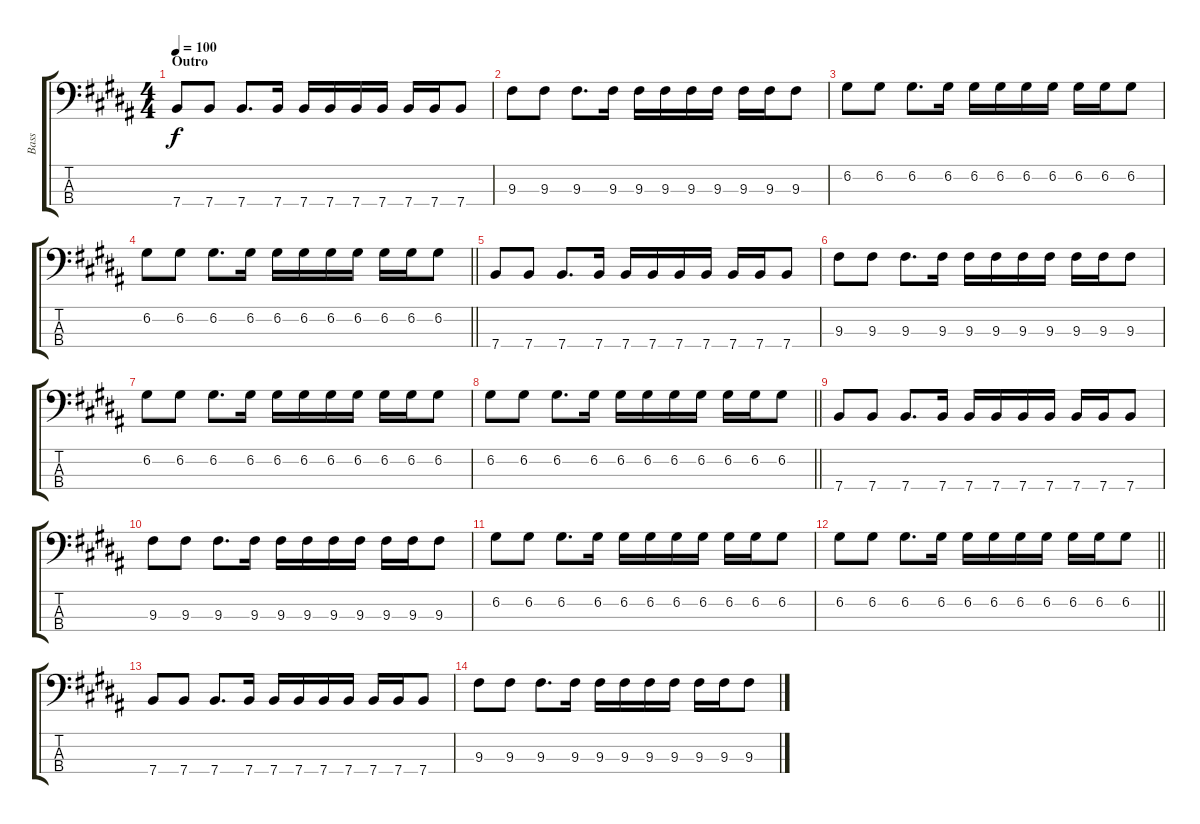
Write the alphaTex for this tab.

\track ("Bass" "Bass") {instrument electricbassfinger}
\staff {score tabs}
\tuning (G2 D2 A1 E1) {hide}
\ts (4 4)
\section ("" "Outro")
\tempo 100
\clef f4
\ks b
7.4.8{dy f} 7.4.8 7.4.8{d} 7.4.16 7.4.16 7.4.16 7.4.16 7.4.16 7.4.16 7.4.16 7.4.8 |
9.3.8 9.3.8 9.3.8{d} 9.3.16 9.3.16 9.3.16 9.3.16 9.3.16 9.3.16 9.3.16 9.3.8 |
6.2.8 6.2.8 6.2.8{d} 6.2.16 6.2.16 6.2.16 6.2.16 6.2.16 6.2.16 6.2.16 6.2.8 |
\barLineRight lightlight
6.2.8 6.2.8 6.2.8{d} 6.2.16 6.2.16 6.2.16 6.2.16 6.2.16 6.2.16 6.2.16 6.2.8 |
7.4.8 7.4.8 7.4.8{d} 7.4.16 7.4.16 7.4.16 7.4.16 7.4.16 7.4.16 7.4.16 7.4.8 |
9.3.8 9.3.8 9.3.8{d} 9.3.16 9.3.16 9.3.16 9.3.16 9.3.16 9.3.16 9.3.16 9.3.8 |
6.2.8 6.2.8 6.2.8{d} 6.2.16 6.2.16 6.2.16 6.2.16 6.2.16 6.2.16 6.2.16 6.2.8 |
\barLineRight lightlight
6.2.8 6.2.8 6.2.8{d} 6.2.16 6.2.16 6.2.16 6.2.16 6.2.16 6.2.16 6.2.16 6.2.8 |
7.4.8 7.4.8 7.4.8{d} 7.4.16 7.4.16 7.4.16 7.4.16 7.4.16 7.4.16 7.4.16 7.4.8 |
9.3.8 9.3.8 9.3.8{d} 9.3.16 9.3.16 9.3.16 9.3.16 9.3.16 9.3.16 9.3.16 9.3.8 |
6.2.8 6.2.8 6.2.8{d} 6.2.16 6.2.16 6.2.16 6.2.16 6.2.16 6.2.16 6.2.16 6.2.8 |
\barLineRight lightlight
6.2.8 6.2.8 6.2.8{d} 6.2.16 6.2.16 6.2.16 6.2.16 6.2.16 6.2.16 6.2.16 6.2.8 |
7.4.8 7.4.8 7.4.8{d} 7.4.16 7.4.16 7.4.16 7.4.16 7.4.16 7.4.16 7.4.16 7.4.8 |
9.3.8 9.3.8 9.3.8{d} 9.3.16 9.3.16 9.3.16 9.3.16 9.3.16 9.3.16 9.3.16 9.3.8
